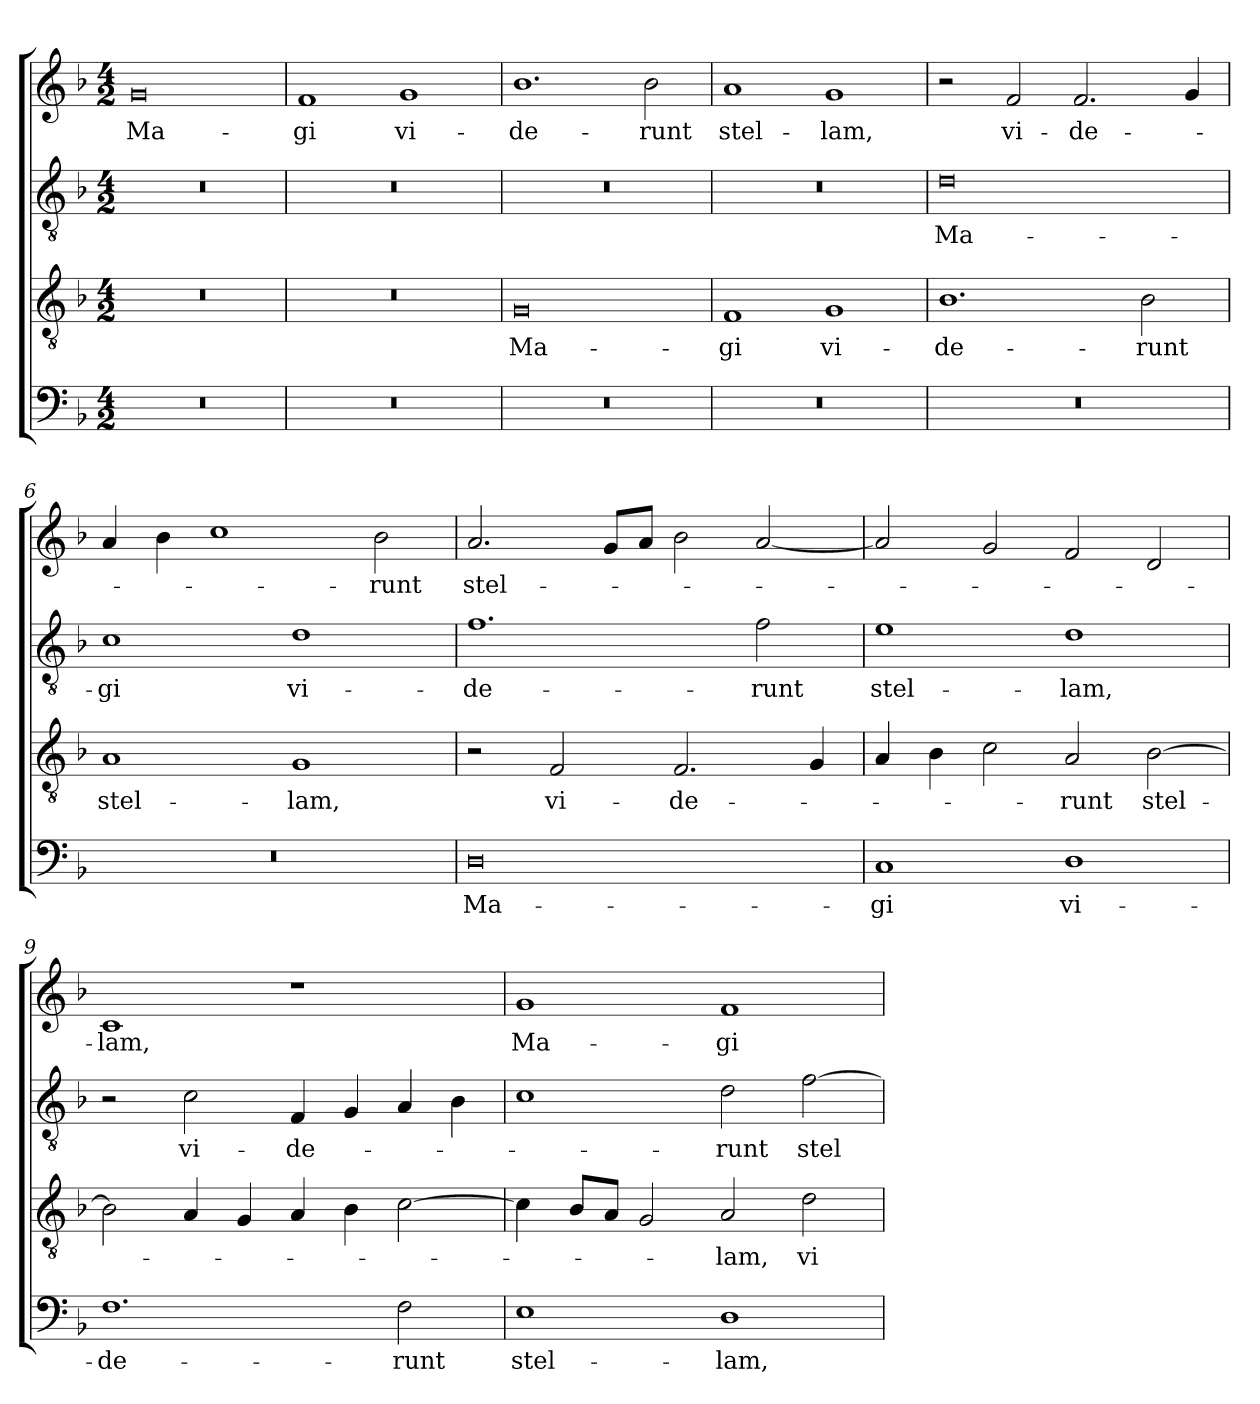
**kern	**text	**kern	**text	**kern	**text	**kern	**text
*part4	*part4	*part3	*part3	*part2	*part2	*part1	*part1
*staff4	*staff4	*staff3	*staff3	*staff2	*staff2	*staff1	*staff1
*clefF4	*	*clefGv2	*	*clefGv2	*	*clefG2	*
*k[b-]	*	*k[b-]	*	*k[b-]	*	*k[b-]	*
*F:	*	*F:	*	*F:	*	*F:	*
*M4/2	*	*M4/2	*	*M4/2	*	*M4/2	*
=1	=1	=1	=1	=1	=1	=1	=1
!	!	!	!	!	!	!	!LO:LY:b
0r	.	0r	.	0r	.	0g	Ma-
=2	=2	=2	=2	=2	=2	=2	=2
!	!	!	!	!	!	!	!LO:LY:b
0r	.	0r	.	0r	.	1f	-gi
!	!	!	!	!	!	!	!LO:LY:b
.	.	.	.	.	.	1g	vi-
=3	=3	=3	=3	=3	=3	=3	=3
!	!	!	!LO:LY:b	!	!	!	!LO:LY:b
0r	.	0G	Ma-	0r	.	1.b-	-de-
!	!	!	!	!	!	!	!LO:LY:b
.	.	.	.	.	.	2b-\	-runt
=4	=4	=4	=4	=4	=4	=4	=4
!	!	!	!LO:LY:b	!	!	!	!LO:LY:b
0r	.	1F	-gi	0r	.	1a	stel-
!	!	!	!LO:LY:b	!	!	!	!LO:LY:b
.	.	1G	vi-	.	.	1g	-lam,
=5	=5	=5	=5	=5	=5	=5	=5
!	!	!	!LO:LY:b	!	!LO:LY:b	!	!
0r	.	1.B-	-de-	0d	Ma-	2r	.
!	!	!	!	!	!	!	!LO:LY:b
.	.	.	.	.	.	2f/	vi-
!	!	!	!	!	!	!	!LO:LY:b
.	.	.	.	.	.	2.f/	-de-
!	!	!	!LO:LY:b	!	!	!	!
.	.	2B-\	-runt	.	.	.	.
.	.	.	.	.	.	4g/	.
!!LO:LB:g=z
=6	=6	=6	=6	=6	=6	=6	=6
!	!	!	!LO:LY:b	!	!LO:LY:b	!	!
0r	.	1A	stel-	1c	-gi	4a/	.
.	.	.	.	.	.	4b-\	.
.	.	.	.	.	.	1cc	.
!	!	!	!LO:LY:b	!	!LO:LY:b	!	!
.	.	1G	-lam,	1d	vi-	.	.
!	!	!	!	!	!	!	!LO:LY:b
.	.	.	.	.	.	2b-\	-runt
=7	=7	=7	=7	=7	=7	=7	=7
!	!LO:LY:b	!	!	!	!LO:LY:b	!	!LO:LY:b
0D	Ma-	2r	.	1.f	-de-	2.a/	stel-
!	!	!	!LO:LY:b	!	!	!	!
.	.	2F/	vi-	.	.	.	.
.	.	.	.	.	.	8g/L	.
.	.	.	.	.	.	8a/J	.
!	!	!	!LO:LY:b	!	!	!	!
.	.	2.F/	-de-	.	.	2b-\	.
!	!	!	!	!	!LO:LY:b	!	!
.	.	.	.	2f\	-runt	[2a/	.
.	.	4G/	.	.	.	.	.
=8	=8	=8	=8	=8	=8	=8	=8
!	!LO:LY:b	!	!	!	!LO:LY:b	!	!
1C	-gi	4A/	.	1e	stel-	2a/]	.
.	.	4B-\	.	.	.	.	.
.	.	2c\	.	.	.	2g/	.
!	!LO:LY:b	!	!LO:LY:b	!	!LO:LY:b	!	!
1D	vi-	2A/	-runt	1d	-lam,	2f/	.
!	!	!	!LO:LY:b	!	!	!	!
.	.	[2B-\	stel-	.	.	2d/	.
=9	=9	=9	=9	=9	=9	=9	=9
!	!LO:LY:b	!	!	!	!	!	!LO:LY:b
1.F	-de-	2B-\]	.	2r	.	1c	-lam,
!	!	!	!	!	!LO:LY:b	!	!
.	.	4A/	.	2c\	vi-	.	.
.	.	4G/	.	.	.	.	.
!	!	!	!	!	!LO:LY:b	!	!
.	.	4A/	.	4F/	-de-	1r	.
.	.	4B-\	.	4G/	.	.	.
!	!LO:LY:b	!	!	!	!	!	!
2F\	-runt	[2c\	.	4A/	.	.	.
.	.	.	.	4B-\	.	.	.
=10	=10	=10	=10	=10	=10	=10	=10
!	!LO:LY:b	!	!	!	!	!	!LO:LY:b
1E	stel-	4c\]	.	1c	.	1g	Ma-
.	.	8B-/L	.	.	.	.	.
.	.	8A/J	.	.	.	.	.
.	.	2G/	.	.	.	.	.
!	!LO:LY:b	!	!LO:LY:b	!	!LO:LY:b	!	!LO:LY:b
1D	-lam,	2A/	-lam,	2d\	-runt	1f	-gi
!	!	!	!LO:LY:b	!	!LO:LY:b	!	!
.	.	2d\	vi-	[2f\	stel-	.	.
=	=	=	=	=	=	=	=
*-	*-	*-	*-	*-	*-	*-	*-
